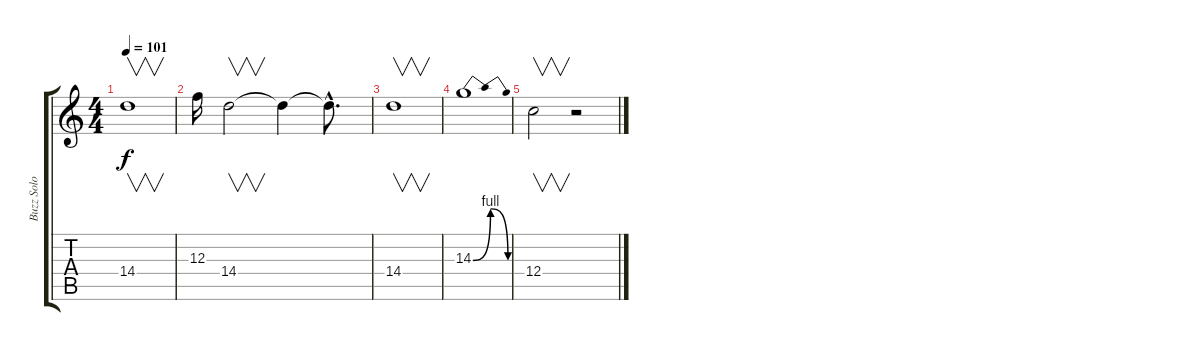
\track ("Buzz Solo" "Buzz Solo") {instrument overdrivenguitar}
\staff {score tabs}
\tuning (D4 A3 F3 C3 G2 D2) {hide}
\ts (4 4)
\tempo 101
\clef g2
\ks c
14.4.1{v dy f} |
12.3.16 14.4.2{v} 14.4{t}.4 14.4{hac t}.8{d} |
14.4.1{v} |
14.3{be (bendrelease 0 0 15 4 36 4 60 0)}.1 |
12.4.2{v} r.2
